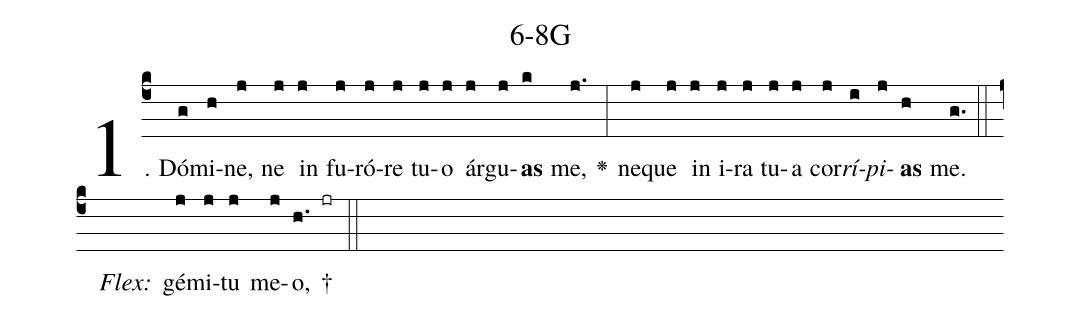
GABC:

name: 6-8G;
%%
(c4)1. Dó(g)mi(h)ne,(j) ne(j) in(j) fu(j)ró(j)re(j) tu(j)o(j) ár(j)gu(j)<b>as</b>(k) me,(j.) <v>\greheightstar</v>(:) ne(j)que(j) in(j) i(j)ra(j) tu(j)a(j) cor(j)<i>rí</i>(i)<i>pi</i>(j)<b>as</b>(h) me.(g.) (::)
<i>Flex:</i>()  gé(j)mi(j)tu(j) me(j)o,(h.) †(jr) (::)
